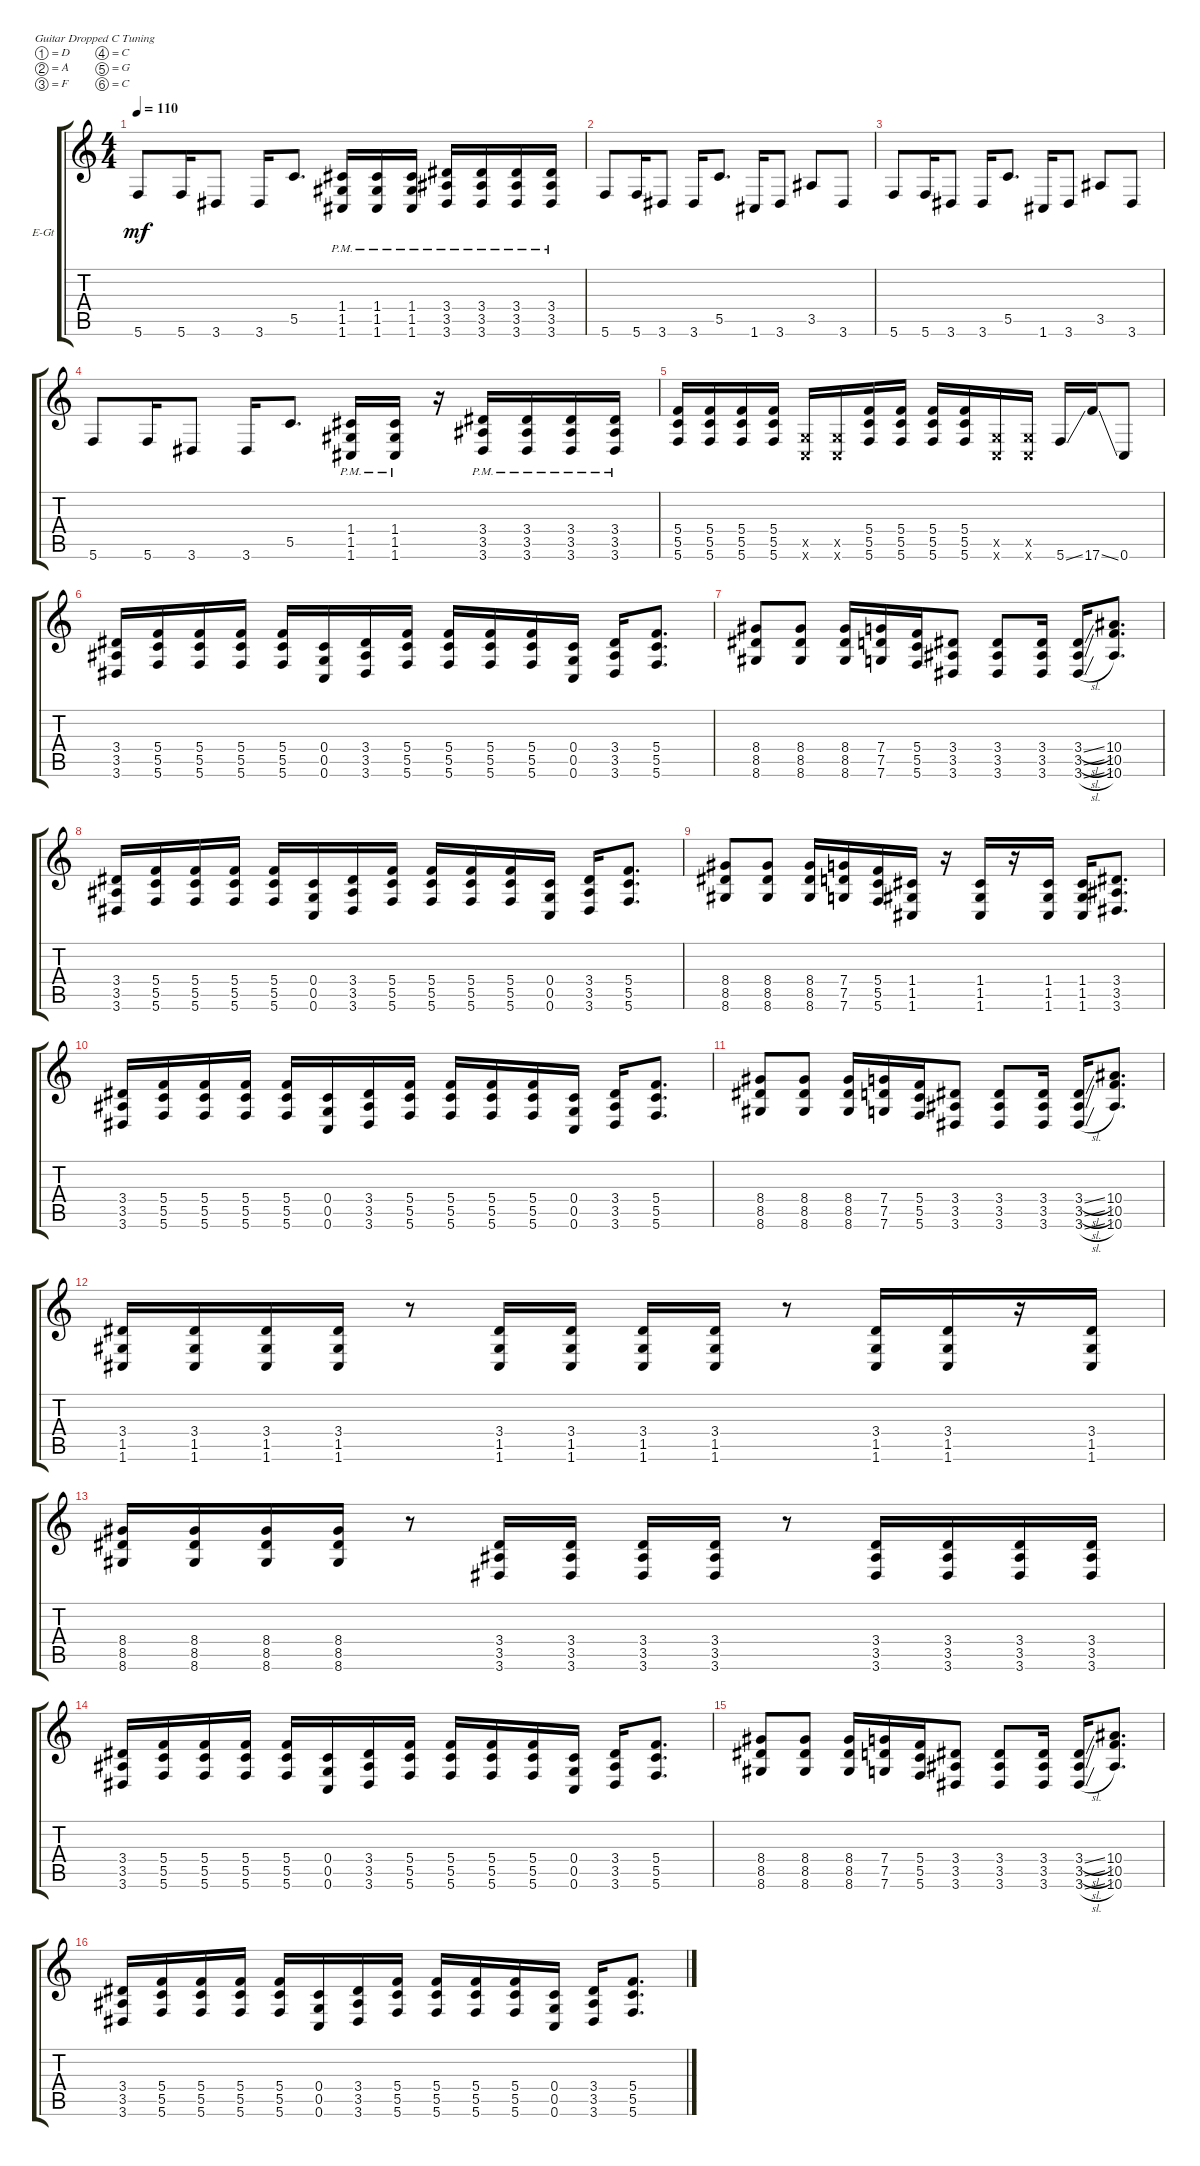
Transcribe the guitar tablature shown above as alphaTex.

\defaultSystemsLayout 4
\bracketExtendMode groupsimilarinstruments
\firstSystemTrackNameOrientation horizontal
\otherSystemsTrackNameOrientation horizontal
\track ("Electric Guitar" "E-Gt") {instrument overdrivenguitar}
\staff {score tabs}
\tuning (D4 A3 F3 C3 G2 C2)
\ts (4 4)
\tempo 110
\clef g2
\ks c
5.6.8{dy mf} 5.6.16 3.6.8 3.6.16 5.5.8{d} (1.6{pm} 1.5{pm} 1.4{pm}).16 (1.4{pm} 1.5{pm} 1.6{pm}).16 (1.6{pm} 1.5{pm} 1.4{pm}).16 (3.4{pm} 3.5{pm} 3.6{pm}).16 (3.6{pm} 3.5{pm} 3.4{pm}).16 (3.4{pm} 3.5{pm} 3.6{pm}).16 (3.6{pm} 3.5{pm} 3.4{pm}).16 |
5.6.8 5.6.16 3.6.8 3.6.16 5.5.8{d} 1.6.16 3.6.8 3.5.8 3.6.8 |
5.6.8 5.6.16 3.6.8 3.6.16 5.5.8{d} 1.6.16 3.6.8 3.5.8 3.6.8 |
5.6.8 5.6.16 3.6.8 3.6.16 5.5.8{d} (1.6{pm} 1.5{pm} 1.4{pm}).16 (1.4{pm} 1.5{pm} 1.6{pm}).16 r.16 (3.4{pm} 3.5{pm} 3.6{pm}).16 (3.6{pm} 3.5{pm} 3.4{pm}).16 (3.4{pm} 3.5{pm} 3.6{pm}).16 (3.6{pm} 3.5{pm} 3.4{pm}).16 |
(5.4 5.5 5.6).16 (5.6 5.5 5.4).16 (5.4 5.5 5.6).16 (5.6 5.5 5.4).16 (0.5{x} 0.6{x}).16 (0.6{x} 0.5{x}).16 (5.4 5.5 5.6).16 (5.6 5.5 5.4).16 (5.4 5.5 5.6).16 (5.6 5.5 5.4).16 (0.5{x} 0.6{x}).16 (0.5{x} 0.6{x}).16 5.6{ss}.16 17.6{ss}.16 0.6.8 |
(3.6 3.5 3.4).16 (5.4 5.5 5.6).16 (5.6 5.5 5.4).16 (5.4 5.5 5.6).16 (5.6 5.5 5.4).16 (0.4 0.5 0.6).16 (3.6 3.5 3.4).16 (5.4 5.5 5.6).16 (5.6 5.5 5.4).16 (5.4 5.5 5.6).16 (5.4 5.6 5.5).16 (0.4 0.5 0.6).16 (3.6 3.5 3.4).16 (5.4 5.5 5.6).8{d} |
(8.6 8.5 8.4).8 (8.6 8.5 8.4).8 (8.4 8.5 8.6).16 (7.6 7.5 7.4).16 (5.4 5.6 5.5).16 (3.4 3.5 3.6).8 (3.4 3.5 3.6).8 (3.6 3.4 3.5).16 (3.5{sl} 3.4{sl} 3.6{sl}).16 (10.6 10.5 10.4).8{d} |
(3.6 3.5 3.4).16 (5.4 5.5 5.6).16 (5.6 5.5 5.4).16 (5.4 5.5 5.6).16 (5.6 5.5 5.4).16 (0.4 0.5 0.6).16 (3.6 3.5 3.4).16 (5.4 5.5 5.6).16 (5.6 5.5 5.4).16 (5.4 5.5 5.6).16 (5.4 5.6 5.5).16 (0.4 0.5 0.6).16 (3.6 3.5 3.4).16 (5.4 5.5 5.6).8{d} |
(8.6 8.5 8.4).8 (8.6 8.5 8.4).8 (8.4 8.5 8.6).16 (7.6 7.5 7.4).16 (5.4 5.6 5.5).16 (1.4 1.5 1.6).16 r.16 (1.6 1.4 1.5).16 r.16 (1.6 1.5 1.4).16 (1.4 1.5 1.6).16 (3.6 3.5 3.4).8{d} |
(3.6 3.5 3.4).16 (5.4 5.5 5.6).16 (5.6 5.5 5.4).16 (5.4 5.5 5.6).16 (5.6 5.5 5.4).16 (0.4 0.5 0.6).16 (3.6 3.5 3.4).16 (5.4 5.5 5.6).16 (5.6 5.5 5.4).16 (5.4 5.5 5.6).16 (5.4 5.6 5.5).16 (0.4 0.5 0.6).16 (3.6 3.5 3.4).16 (5.4 5.5 5.6).8{d} |
(8.6 8.5 8.4).8 (8.6 8.5 8.4).8 (8.4 8.5 8.6).16 (7.6 7.5 7.4).16 (5.4 5.6 5.5).16 (3.4 3.5 3.6).8 (3.4 3.5 3.6).8 (3.6 3.4 3.5).16 (3.5{sl} 3.4{sl} 3.6{sl}).16 (10.6 10.5 10.4).8{d} |
(1.6 1.5 3.4).16 (1.6 1.5 3.4).16 (3.4 1.5 1.6).16 (1.6 1.5 3.4).16 r.8 (1.5 3.4 1.6).16 (1.6 1.5 3.4).16 (3.4 1.5 1.6).16 (3.4 1.5 1.6).16 r.8 (3.4 1.5 1.6).16 (1.5 3.4 1.6).16 r.16 (1.6 1.5 3.4).16 |
(8.6 8.5 8.4).16 (8.4 8.5 8.6).16 (8.6 8.5 8.4).16 (8.4 8.5 8.6).16 r.8 (3.6 3.4 3.5).16 (3.5 3.4 3.6).16 (3.6 3.5 3.4).16 (3.4 3.5 3.6).16 r.8 (3.4 3.5 3.6).16 (3.6 3.5 3.4).16 (3.4 3.5 3.6).16 (3.4 3.5 3.6).16 |
(3.6 3.5 3.4).16 (5.4 5.5 5.6).16 (5.6 5.5 5.4).16 (5.4 5.5 5.6).16 (5.6 5.5 5.4).16 (0.4 0.5 0.6).16 (3.6 3.5 3.4).16 (5.4 5.5 5.6).16 (5.6 5.5 5.4).16 (5.4 5.5 5.6).16 (5.4 5.6 5.5).16 (0.4 0.5 0.6).16 (3.6 3.5 3.4).16 (5.4 5.5 5.6).8{d} |
(8.6 8.5 8.4).8 (8.6 8.5 8.4).8 (8.4 8.5 8.6).16 (7.6 7.5 7.4).16 (5.4 5.6 5.5).16 (3.4 3.5 3.6).8 (3.4 3.5 3.6).8 (3.6 3.4 3.5).16 (3.5{sl} 3.4{sl} 3.6{sl}).16 (10.6 10.5 10.4).8{d} |
(3.6 3.5 3.4).16 (5.4 5.5 5.6).16 (5.6 5.5 5.4).16 (5.4 5.5 5.6).16 (5.6 5.5 5.4).16 (0.4 0.5 0.6).16 (3.6 3.5 3.4).16 (5.4 5.5 5.6).16 (5.6 5.5 5.4).16 (5.4 5.5 5.6).16 (5.4 5.6 5.5).16 (0.4 0.5 0.6).16 (3.6 3.5 3.4).16 (5.4 5.5 5.6).8{d}
